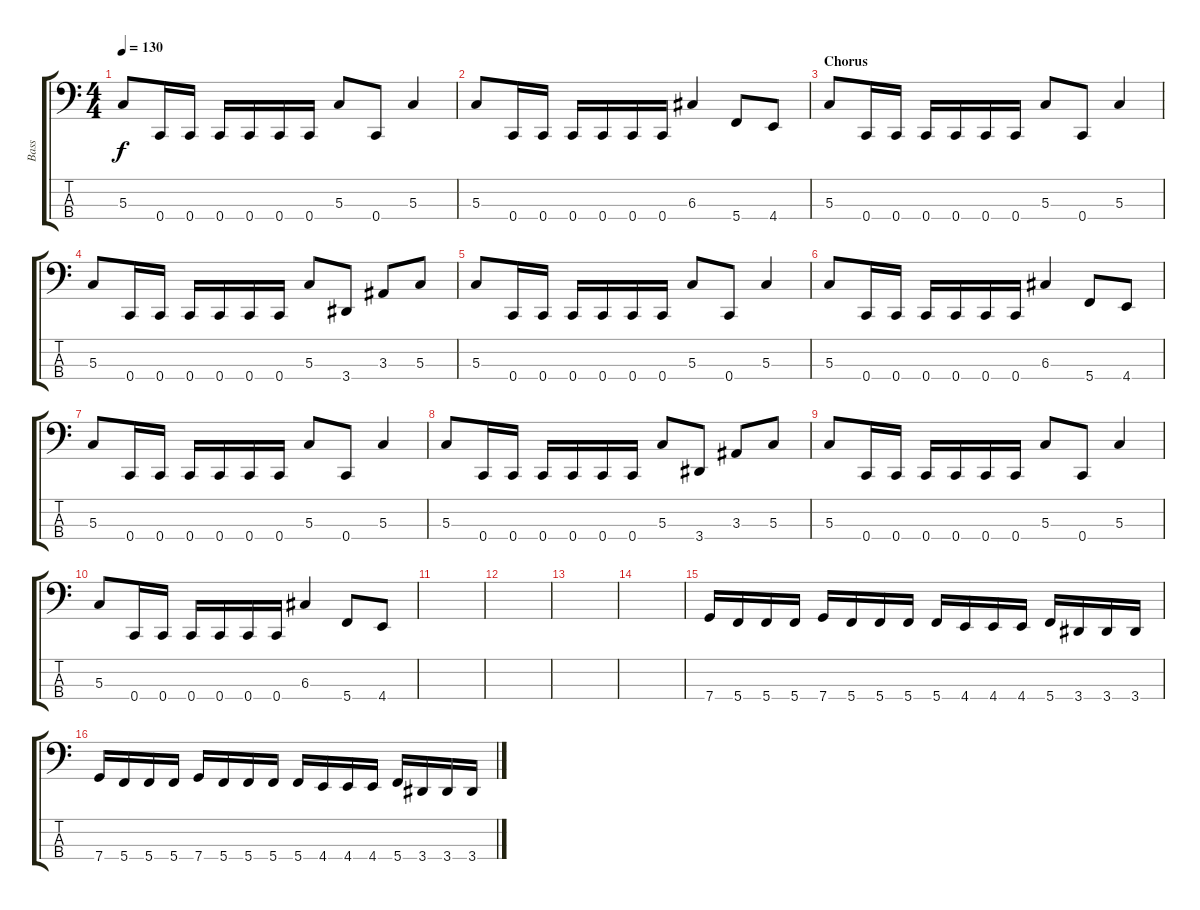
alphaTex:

\track ("Bass" "Bass") {instrument electricbassfinger}
\staff {score tabs}
\tuning (F2 C2 G1 C1) {hide}
\ts (4 4)
\tempo 130
\clef f4
\ks c
5.3.8{dy f} 0.4.16 0.4.16 0.4.16 0.4.16 0.4.16 0.4.16 5.3.8 0.4.8 5.3.4 |
5.3.8 0.4.16 0.4.16 0.4.16 0.4.16 0.4.16 0.4.16 6.3.4 5.4.8 4.4.8 |
\section ("" "Chorus")
5.3.8 0.4.16 0.4.16 0.4.16 0.4.16 0.4.16 0.4.16 5.3.8 0.4.8 5.3.4 |
5.3.8 0.4.16 0.4.16 0.4.16 0.4.16 0.4.16 0.4.16 5.3.8 3.4.8 3.3.8 5.3.8 |
5.3.8 0.4.16 0.4.16 0.4.16 0.4.16 0.4.16 0.4.16 5.3.8 0.4.8 5.3.4 |
5.3.8 0.4.16 0.4.16 0.4.16 0.4.16 0.4.16 0.4.16 6.3.4 5.4.8 4.4.8 |
5.3.8 0.4.16 0.4.16 0.4.16 0.4.16 0.4.16 0.4.16 5.3.8 0.4.8 5.3.4 |
5.3.8 0.4.16 0.4.16 0.4.16 0.4.16 0.4.16 0.4.16 5.3.8 3.4.8 3.3.8 5.3.8 |
5.3.8 0.4.16 0.4.16 0.4.16 0.4.16 0.4.16 0.4.16 5.3.8 0.4.8 5.3.4 |
5.3.8 0.4.16 0.4.16 0.4.16 0.4.16 0.4.16 0.4.16 6.3.4 5.4.8 4.4.8 |
|
|
|
|
7.4.16 5.4.16 5.4.16 5.4.16 7.4.16 5.4.16 5.4.16 5.4.16 5.4.16 4.4.16 4.4.16 4.4.16 5.4.16 3.4.16 3.4.16 3.4.16 |
7.4.16 5.4.16 5.4.16 5.4.16 7.4.16 5.4.16 5.4.16 5.4.16 5.4.16 4.4.16 4.4.16 4.4.16 5.4.16 3.4.16 3.4.16 3.4.16
